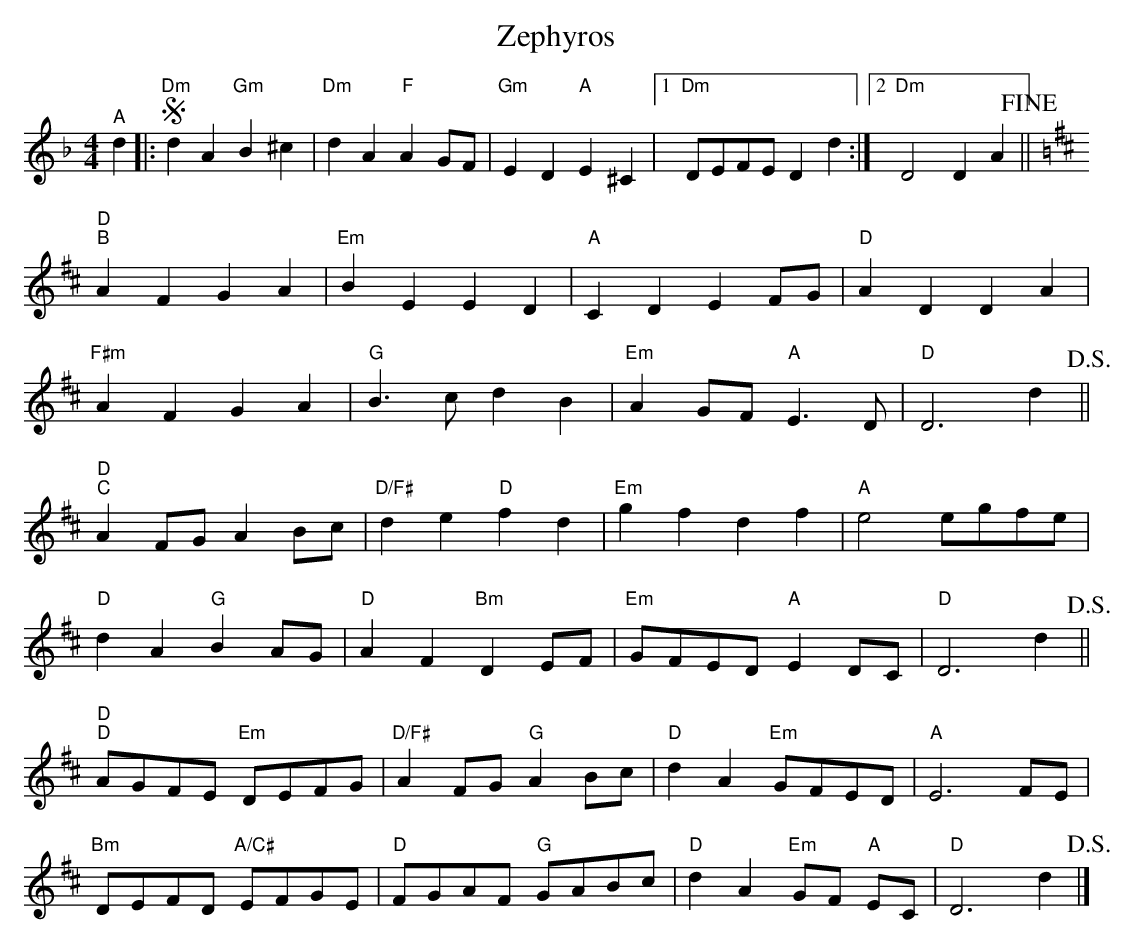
X:1
T:Zephyros
L:1/4
M:4/4
K:Dm
V:1
"^A" d |: S"Dm" d A "Gm" B ^c | "Dm" d A "F" A G/F/ | "Gm" E D "A" E ^C |1  "Dm" D/E/F/E/ D d :|2 "Dm" D2 D A!fine! ||
[K:D] "D""^B" A F G A | "Em" B E E D |  "A" C D E F/G/ | "D" A D D A |
"F#m" A F G A | "G" B3/2 c/ d B |  "Em" A G/F/ "A" E3/2 D/ | "D" D3 d!D.S.! ||
"D""^C" A F/G/ A B/c/ | "D/F#" d e "D" f d |  "Em" g f d f | "A" e2 e/g/f/e/ |
"D" d A "G" B A/G/ | "D" A F "Bm" D E/F/ |  "Em" G/F/E/D/ "A" E D/C/ | "D" D3 d!D.S.! ||
"D""^D" A/G/F/E/ "Em" D/E/F/G/ | "D/F#" A F/G/ "G" A B/c/ |  "D" d A "Em" G/F/E/D/ | "A" E3 F/E/ |
"Bm" D/E/F/D/ "A/C#" E/F/G/E/ | "D" F/G/A/F/ "G" G/A/B/c/ |  "D" d A "Em" G/F/ "A"E/C/ | "D" D3 d!D.S.! |]
